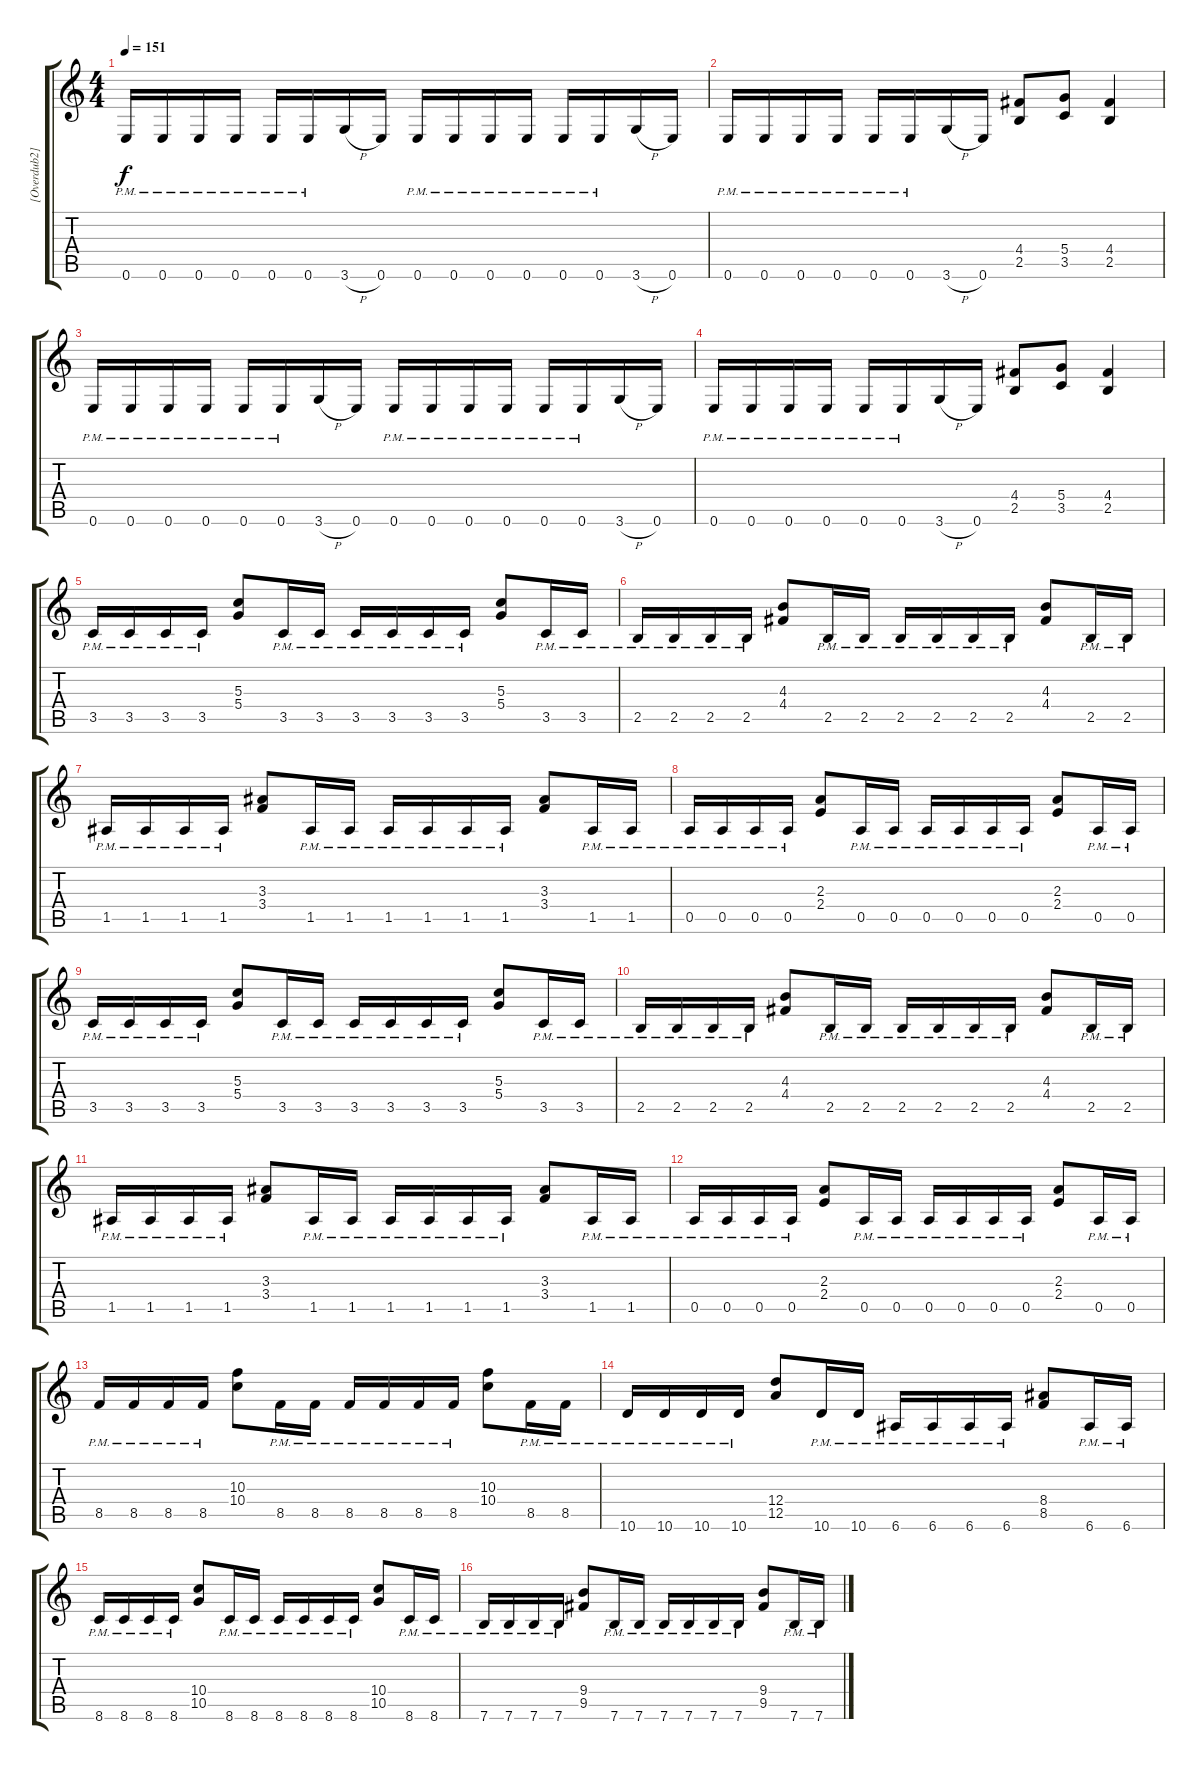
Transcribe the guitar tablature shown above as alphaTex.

\track ("[Overdub2]" "[Overdub2]") {instrument distortionguitar}
\staff {score tabs}
\tuning (E4 B3 G3 D3 A2 E2) {hide}
\ts (4 4)
\tempo 151
\clef g2
\ks c
0.6{pm}.16{dy f} 0.6{pm}.16 0.6{pm}.16 0.6{pm}.16 0.6{pm}.16 0.6{pm}.16 3.6{h}.16 0.6.16 0.6{pm}.16 0.6{pm}.16 0.6{pm}.16 0.6{pm}.16 0.6{pm}.16 0.6{pm}.16 3.6{h}.16 0.6.16 |
0.6{pm}.16 0.6{pm}.16 0.6{pm}.16 0.6{pm}.16 0.6{pm}.16 0.6{pm}.16 3.6{h}.16 0.6.16 (4.4 2.5).8 (5.4 3.5).8 (4.4 2.5).4 |
0.6{pm}.16 0.6{pm}.16 0.6{pm}.16 0.6{pm}.16 0.6{pm}.16 0.6{pm}.16 3.6{h}.16 0.6.16 0.6{pm}.16 0.6{pm}.16 0.6{pm}.16 0.6{pm}.16 0.6{pm}.16 0.6{pm}.16 3.6{h}.16 0.6.16 |
0.6{pm}.16 0.6{pm}.16 0.6{pm}.16 0.6{pm}.16 0.6{pm}.16 0.6{pm}.16 3.6{h}.16 0.6.16 (4.4 2.5).8 (5.4 3.5).8 (4.4 2.5).4 |
3.5{pm}.16 3.5{pm}.16 3.5{pm}.16 3.5{pm}.16 (5.3 5.4).8 3.5{pm}.16 3.5{pm}.16 3.5{pm}.16 3.5{pm}.16 3.5{pm}.16 3.5{pm}.16 (5.3 5.4).8 3.5{pm}.16 3.5{pm}.16 |
2.5{pm}.16 2.5{pm}.16 2.5{pm}.16 2.5{pm}.16 (4.3 4.4).8 2.5{pm}.16 2.5{pm}.16 2.5{pm}.16 2.5{pm}.16 2.5{pm}.16 2.5{pm}.16 (4.3 4.4).8 2.5{pm}.16 2.5{pm}.16 |
1.5{pm}.16 1.5{pm}.16 1.5{pm}.16 1.5{pm}.16 (3.3 3.4).8 1.5{pm}.16 1.5{pm}.16 1.5{pm}.16 1.5{pm}.16 1.5{pm}.16 1.5{pm}.16 (3.3 3.4).8 1.5{pm}.16 1.5{pm}.16 |
0.5{pm}.16 0.5{pm}.16 0.5{pm}.16 0.5{pm}.16 (2.3 2.4).8 0.5{pm}.16 0.5{pm}.16 0.5{pm}.16 0.5{pm}.16 0.5{pm}.16 0.5{pm}.16 (2.3 2.4).8 0.5{pm}.16 0.5{pm}.16 |
3.5{pm}.16 3.5{pm}.16 3.5{pm}.16 3.5{pm}.16 (5.3 5.4).8 3.5{pm}.16 3.5{pm}.16 3.5{pm}.16 3.5{pm}.16 3.5{pm}.16 3.5{pm}.16 (5.3 5.4).8 3.5{pm}.16 3.5{pm}.16 |
2.5{pm}.16 2.5{pm}.16 2.5{pm}.16 2.5{pm}.16 (4.3 4.4).8 2.5{pm}.16 2.5{pm}.16 2.5{pm}.16 2.5{pm}.16 2.5{pm}.16 2.5{pm}.16 (4.3 4.4).8 2.5{pm}.16 2.5{pm}.16 |
1.5{pm}.16 1.5{pm}.16 1.5{pm}.16 1.5{pm}.16 (3.3 3.4).8 1.5{pm}.16 1.5{pm}.16 1.5{pm}.16 1.5{pm}.16 1.5{pm}.16 1.5{pm}.16 (3.3 3.4).8 1.5{pm}.16 1.5{pm}.16 |
0.5{pm}.16 0.5{pm}.16 0.5{pm}.16 0.5{pm}.16 (2.3 2.4).8 0.5{pm}.16 0.5{pm}.16 0.5{pm}.16 0.5{pm}.16 0.5{pm}.16 0.5{pm}.16 (2.3 2.4).8 0.5{pm}.16 0.5{pm}.16 |
8.5{pm}.16 8.5{pm}.16 8.5{pm}.16 8.5{pm}.16 (10.3 10.4).8 8.5{pm}.16 8.5{pm}.16 8.5{pm}.16 8.5{pm}.16 8.5{pm}.16 8.5{pm}.16 (10.3 10.4).8 8.5{pm}.16 8.5{pm}.16 |
10.6{pm}.16 10.6{pm}.16 10.6{pm}.16 10.6{pm}.16 (12.4 12.5).8 10.6{pm}.16 10.6{pm}.16 6.6{pm}.16 6.6{pm}.16 6.6{pm}.16 6.6{pm}.16 (8.4 8.5).8 6.6{pm}.16 6.6{pm}.16 |
8.6{pm}.16 8.6{pm}.16 8.6{pm}.16 8.6{pm}.16 (10.4 10.5).8 8.6{pm}.16 8.6{pm}.16 8.6{pm}.16 8.6{pm}.16 8.6{pm}.16 8.6{pm}.16 (10.4 10.5).8 8.6{pm}.16 8.6{pm}.16 |
7.6{pm}.16 7.6{pm}.16 7.6{pm}.16 7.6{pm}.16 (9.4 9.5).8 7.6{pm}.16 7.6{pm}.16 7.6{pm}.16 7.6{pm}.16 7.6{pm}.16 7.6{pm}.16 (9.4 9.5).8 7.6{pm}.16 7.6{pm}.16
